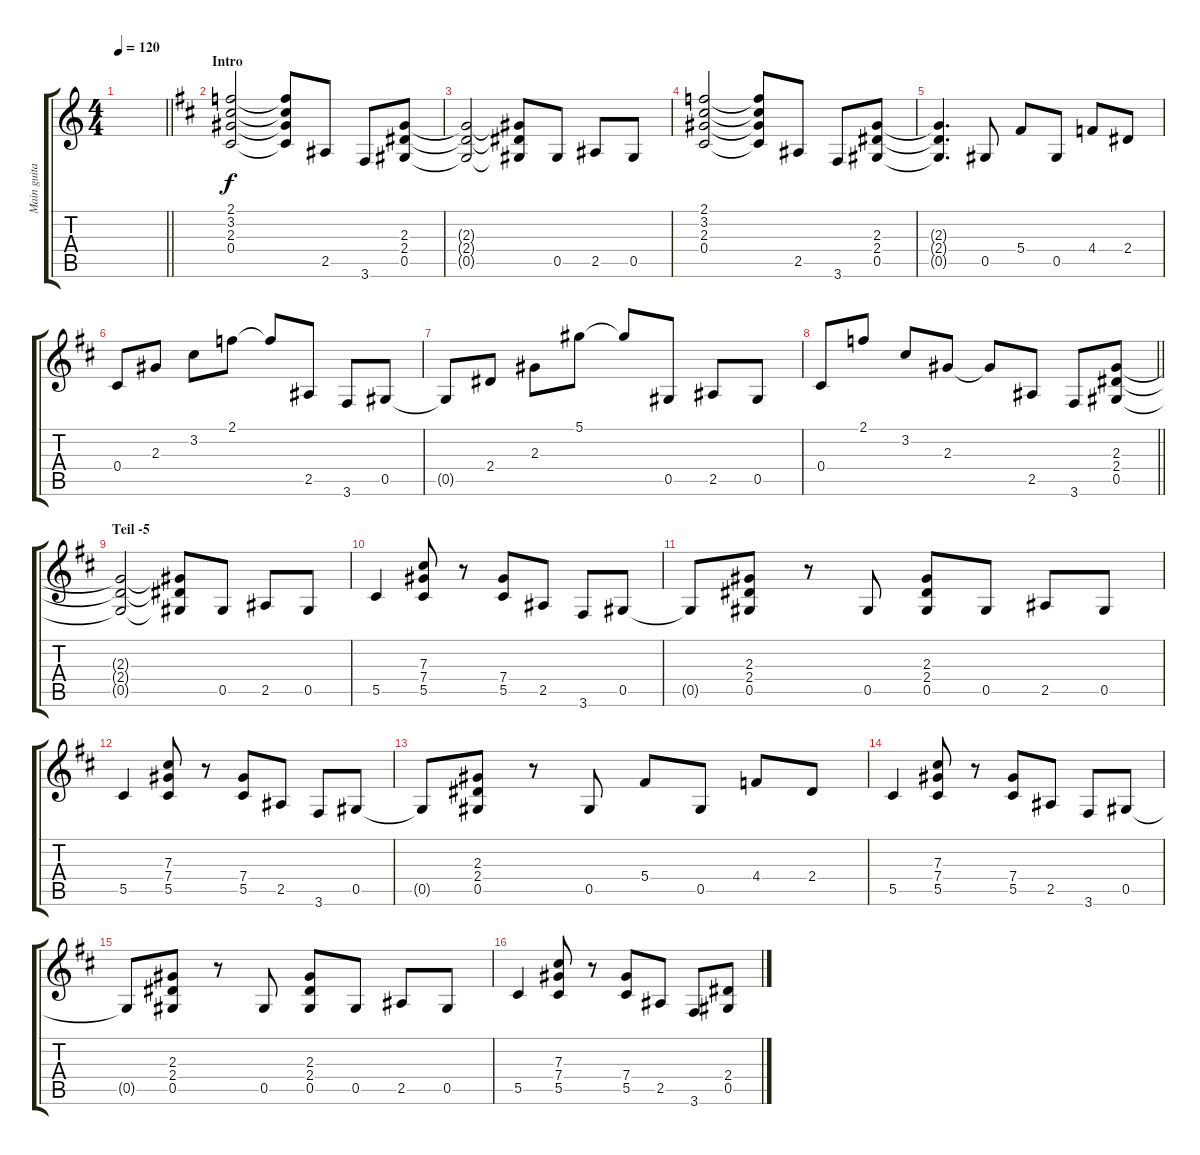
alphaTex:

\track ("Main guitar" "Main guita") {instrument electricguitarclean}
\staff {score tabs}
\tuning (Eb4 Bb3 Gb3 Db3 Ab2 Eb2) {hide}
\ts (4 4)
\tempo 120
\clef g2
\barLineRight lightlight
\ks c
|
\section ("" "Intro")
\ks d
(2.1 3.2 2.3 0.4).2 (2.1{t} 3.2{t} 2.3{t} 0.4{t}).8 2.5.8 3.6.8 (2.3 2.4 0.5).8 |
(2.3{t} 2.4{t} 0.5{t}).2 (2.3{t} 2.4{t} 0.5{t}).8 0.5.8 2.5.8 0.5.8 |
(2.1 3.2 2.3 0.4).2 (2.1{t} 3.2{t} 2.3{t} 0.4{t}).8 2.5.8 3.6.8 (2.3 2.4 0.5).8 |
(2.3{t} 2.4{t} 0.5{t}).4{d} 0.5.8 5.4.8 0.5.8 4.4.8 2.4.8 |
0.4.8 2.3.8 3.2.8 2.1.8 2.1{t}.8 2.5.8 3.6.8 0.5.8 |
0.5{t}.8 2.4.8 2.3.8 5.1.8 5.1{t}.8 0.5.8 2.5.8 0.5.8 |
\barLineRight lightlight
0.4.8 2.1.8 3.2.8 2.3.8 2.3{t}.8 2.5.8 3.6.8 (2.3 2.4 0.5).8 |
\section ("" "Teil -5")
(2.3{t} 2.4{t} 0.5{t}).2 (2.3{t} 2.4{t} 0.5{t}).8 0.5.8{instrument overdrivenguitar} 2.5.8 0.5.8 |
5.5.4 (7.3 7.4 5.5).8 r.8 (7.4 5.5).8 2.5.8 3.6.8 0.5.8 |
0.5{t}.8 (2.3 2.4 0.5).8 r.8 0.5.8 (2.3 2.4 0.5).8 0.5.8 2.5.8 0.5.8 |
5.5.4 (7.3 7.4 5.5).8 r.8 (7.4 5.5).8 2.5.8 3.6.8 0.5.8 |
0.5{t}.8 (2.3 2.4 0.5).8 r.8 0.5.8 5.4.8 0.5.8 4.4.8 2.4.8 |
5.5.4 (7.3 7.4 5.5).8 r.8 (7.4 5.5).8 2.5.8 3.6.8 0.5.8 |
0.5{t}.8 (2.3 2.4 0.5).8 r.8 0.5.8 (2.3 2.4 0.5).8 0.5.8 2.5.8 0.5.8 |
5.5.4 (7.3 7.4 5.5).8 r.8 (7.4 5.5).8 2.5.8 3.6.8 (2.4 0.5).8
